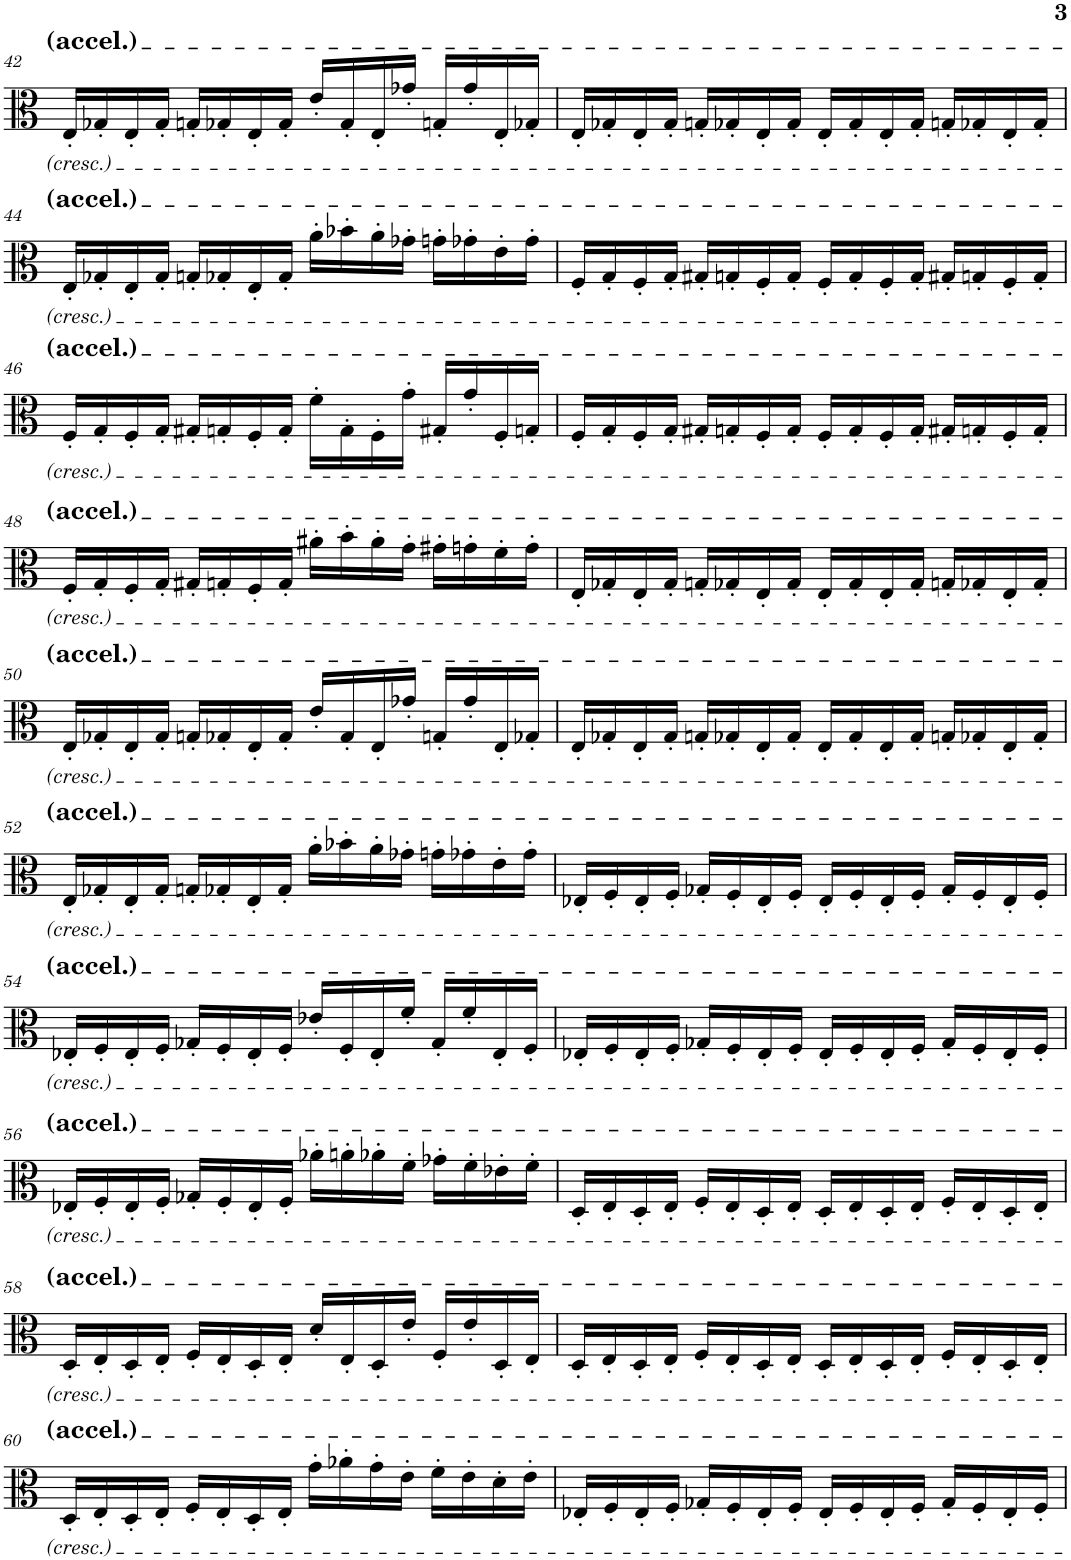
**kern
*part1
*staff1
*I"Viola
*I'Vla.
!!LO:PB:g=z
*clefC3
*k[]
*M4/4
=42
16E'/LL
16G-X'/
16E'/
16G-'/JJ
16Gn'/LL
16G-X'/
16E'/
16G-'/JJ
16e'/LL
16G-'/
16E'/
16g-X'/JJ
16Gn'/LL
16g-'/
16E'/
16G-X'/JJ
=43
16E'/LL
16G-X'/
16E'/
16G-'/JJ
16Gn'/LL
16G-X'/
16E'/
16G-'/JJ
16E'/LL
16G-'/
16E'/
16G-'/JJ
16Gn'/LL
16G-X'/
16E'/
16G-'/JJ
!!LO:LB:g=z
=44
16E'/LL
16G-X'/
16E'/
16G-'/JJ
16Gn'/LL
16G-X'/
16E'/
16G-'/JJ
16a'\LL
16b-X'\
16a'\
16g-X'\JJ
16gn'\LL
16g-X'\
16e'\
16g-'\JJ
=45
16F'/LL
16G'/
16F'/
16G'/JJ
16G#X'/LL
16Gn'/
16F'/
16G'/JJ
16F'/LL
16G'/
16F'/
16G'/JJ
16G#X'/LL
16Gn'/
16F'/
16G'/JJ
!!LO:LB:g=z
=46
16F'/LL
16G'/
16F'/
16G'/JJ
16G#X'/LL
16Gn'/
16F'/
16G'/JJ
16f'\LL
16G'\
16F'\
16g'\JJ
16G#X'/LL
16g'/
16F'/
16Gn'/JJ
=47
16F'/LL
16G'/
16F'/
16G'/JJ
16G#X'/LL
16Gn'/
16F'/
16G'/JJ
16F'/LL
16G'/
16F'/
16G'/JJ
16G#X'/LL
16Gn'/
16F'/
16G'/JJ
!!LO:LB:g=z
=48
16F'/LL
16G'/
16F'/
16G'/JJ
16G#X'/LL
16Gn'/
16F'/
16G'/JJ
16a#X'\LL
16b'\
16a#'\
16g'\JJ
16g#X'\LL
16gn'\
16f'\
16g'\JJ
=49
16E'/LL
16G-X'/
16E'/
16G-'/JJ
16Gn'/LL
16G-X'/
16E'/
16G-'/JJ
16E'/LL
16G-'/
16E'/
16G-'/JJ
16Gn'/LL
16G-X'/
16E'/
16G-'/JJ
!!LO:LB:g=z
=50
16E'/LL
16G-X'/
16E'/
16G-'/JJ
16Gn'/LL
16G-X'/
16E'/
16G-'/JJ
16e'/LL
16G-'/
16E'/
16g-X'/JJ
16Gn'/LL
16g-'/
16E'/
16G-X'/JJ
=51
16E'/LL
16G-X'/
16E'/
16G-'/JJ
16Gn'/LL
16G-X'/
16E'/
16G-'/JJ
16E'/LL
16G-'/
16E'/
16G-'/JJ
16Gn'/LL
16G-X'/
16E'/
16G-'/JJ
!!LO:LB:g=z
=52
16E'/LL
16G-X'/
16E'/
16G-'/JJ
16Gn'/LL
16G-X'/
16E'/
16G-'/JJ
16a'\LL
16b-X'\
16a'\
16g-X'\JJ
16gn'\LL
16g-X'\
16e'\
16g-'\JJ
=53
16E-X'/LL
16F'/
16E-'/
16F'/JJ
16G-X'/LL
16F'/
16E-'/
16F'/JJ
16E-'/LL
16F'/
16E-'/
16F'/JJ
16G-'/LL
16F'/
16E-'/
16F'/JJ
!!LO:LB:g=z
=54
16E-X'/LL
16F'/
16E-'/
16F'/JJ
16G-X'/LL
16F'/
16E-'/
16F'/JJ
16e-X'/LL
16F'/
16E-'/
16f'/JJ
16G-'/LL
16f'/
16E-'/
16F'/JJ
=55
16E-X'/LL
16F'/
16E-'/
16F'/JJ
16G-X'/LL
16F'/
16E-'/
16F'/JJ
16E-'/LL
16F'/
16E-'/
16F'/JJ
16G-'/LL
16F'/
16E-'/
16F'/JJ
!!LO:LB:g=z
=56
16E-X'/LL
16F'/
16E-'/
16F'/JJ
16G-X'/LL
16F'/
16E-'/
16F'/JJ
16a-X'\LL
16an'\
16a-X'\
16f'\JJ
16g-X'\LL
16f'\
16e-X'\
16f'\JJ
=57
16D'/LL
16E'/
16D'/
16E'/JJ
16F'/LL
16E'/
16D'/
16E'/JJ
16D'/LL
16E'/
16D'/
16E'/JJ
16F'/LL
16E'/
16D'/
16E'/JJ
!!LO:LB:g=z
=58
16D'/LL
16E'/
16D'/
16E'/JJ
16F'/LL
16E'/
16D'/
16E'/JJ
16d'/LL
16E'/
16D'/
16e'/JJ
16F'/LL
16e'/
16D'/
16E'/JJ
=59
16D'/LL
16E'/
16D'/
16E'/JJ
16F'/LL
16E'/
16D'/
16E'/JJ
16D'/LL
16E'/
16D'/
16E'/JJ
16F'/LL
16E'/
16D'/
16E'/JJ
!!LO:LB:g=z
=60
16D'/LL
16E'/
16D'/
16E'/JJ
16F'/LL
16E'/
16D'/
16E'/JJ
16g'\LL
16a-X'\
16g'\
16e'\JJ
16f'\LL
16e'\
16d'\
16e'\JJ
=61
16E-X'/LL
16F'/
16E-'/
16F'/JJ
16G-X'/LL
16F'/
16E-'/
16F'/JJ
16E-'/LL
16F'/
16E-'/
16F'/JJ
16G-'/LL
16F'/
16E-'/
16F'/JJ
=
*-
